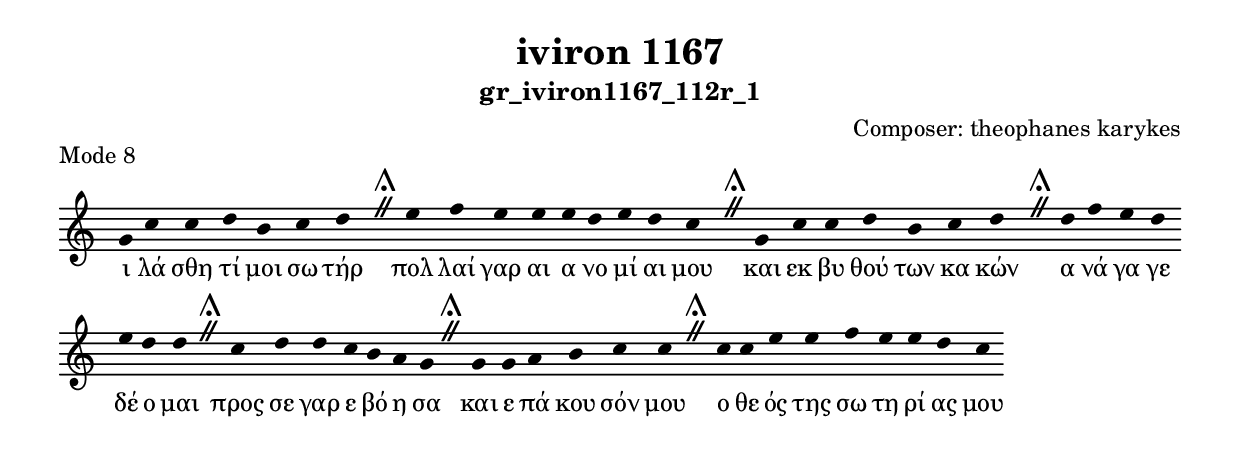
\include "gregorian.ly"

	\header {
 	  title = "iviron 1167"
	  subtitle = "gr_iviron1167_112r_1"
	  composer = "Composer: theophanes karykes"
	  piece = "Mode 8"
	}

	chant = {
	  g'4 c''4 c''4 d''4 b'4 c''4 d''4 \divisioMaior
 e''4 f''4 e''4 e''4 e''4 d''4 e''4 d''4 c''4 \divisioMaior
 g'4 c''4 c''4 d''4 b'4 c''4 d''4 \divisioMaior
 d''4 f''4 e''4 d''4 e''4 d''4 d''4 \divisioMaior
 c''4 d''4 d''4 c''4 b'4 a'4 g'4 \divisioMaior
 g'4 g'4 a'4 b'4 c''4 c''4 \divisioMaior
 c''4 c''4 e''4 e''4 f''4 e''4 e''4 d''4 c''4\finalis
	}

	verba = \lyricmode {ι λά σθη τί μοι σω τήρ 
πολ λαί γαρ αι α νο μί αι μου 
και εκ βυ θού των κα κών 
α νά γα γε δέ ο μαι 
προς σε γαρ ε βό η σα 
και ε πά κου σόν μου 
ο θε ός της σω τη ρί ας μου 
	}


	\score {
	  \new Staff <<
	  \new Voice = "melody" \chant
	  \new Lyrics = "one" \lyricsto melody \verba
	  >>
	  \layout {
	    \context {
	      \Staff
	      \remove "Time_signature_engraver"
	      \remove "Bar_engraver"
	    }
	    \context {
	      \Voice
	      \remove "Stem_engraver"
	    }
	  }
	}